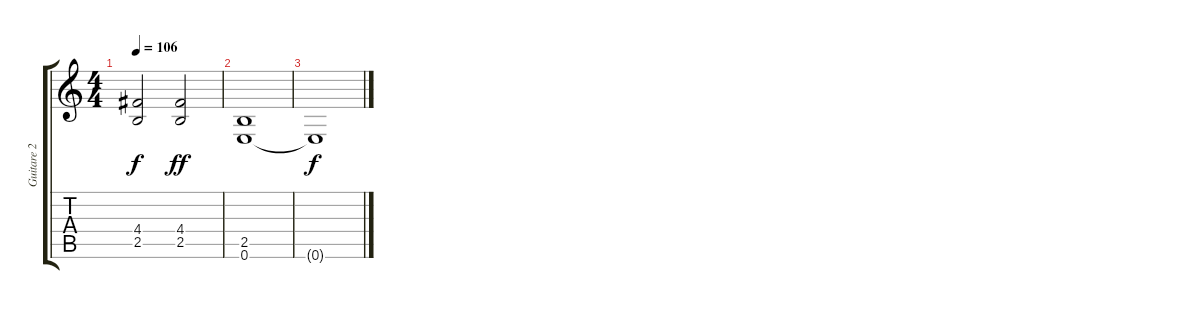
\track ("Guitare 2" "Guitare 2") {instrument distortionguitar}
\staff {score tabs}
\tuning (E4 B3 G3 D3 A2 E2) {hide}
\ts (4 4)
\tempo 106
\clef g2
\ks c
(4.4 2.5).2{dy f} (4.4 2.5).2{dy ff} |
(2.5 0.6).1 |
0.6{t}.1{dy f}
